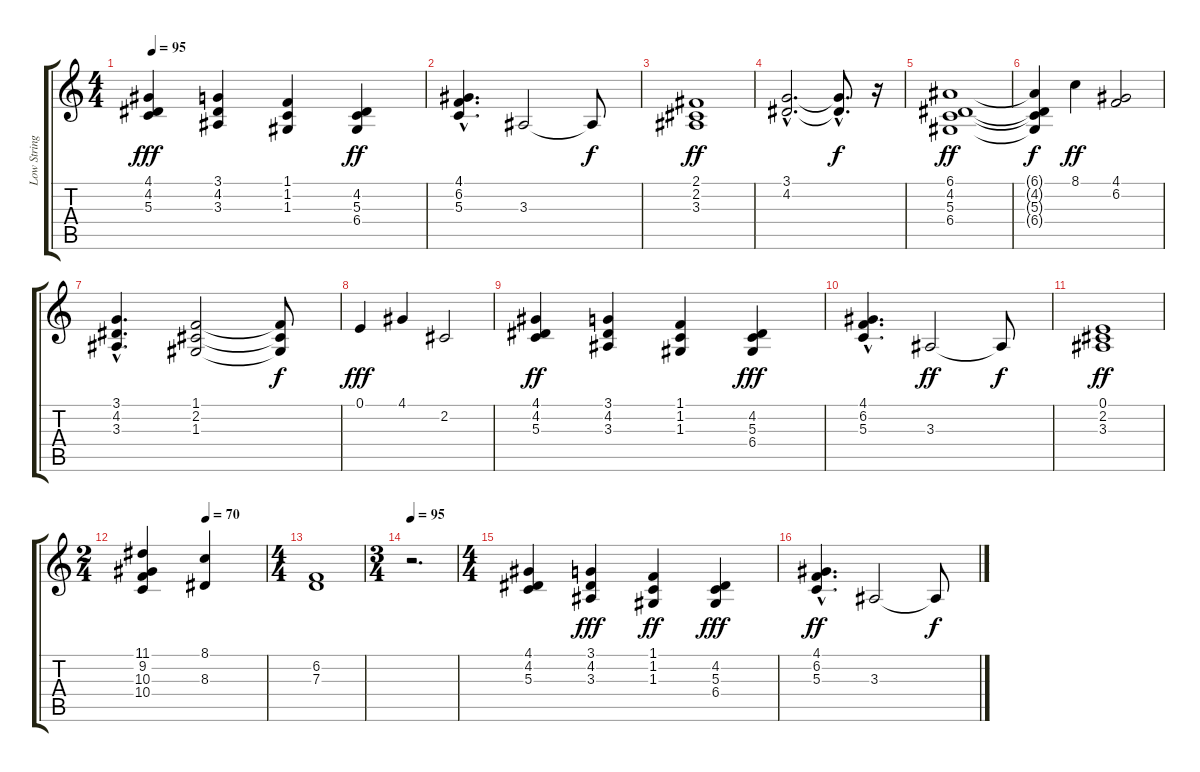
\track ("Low Strings" "Low String") {instrument stringensemble2}
\staff {score tabs}
\tuning (E4 B3 G3 D3 A2 E2) {hide}
\ts (4 4)
\tempo 95
\clef g2
\ks c
(4.1 4.2 5.3).4{dy fff} (3.1 4.2 3.3).4 (1.1 1.2 1.3).4 (4.2 5.3 6.4).4{dy ff} |
(4.1 6.2 5.3{hac}).4{d} 3.3.2 3.3{t}.8{dy f} |
(2.1 2.2 3.3).1{dy ff} |
(3.1{hac} 4.2{hac}).2{d} (3.1{hac t} 4.2{hac t}).8{d dy f} r.16 |
(6.1 4.2 5.3 6.4).1{dy ff} |
(6.1{t} 4.2{t} 5.3{t} 6.4{t}).4{dy f} 8.1.4{dy ff} (4.1 6.2).2 |
(3.1{hac} 4.2{hac} 3.3{hac}).4{d} (1.1 2.2 1.3).2 (1.1{t} 2.2{t} 1.3{t}).8{dy f} |
0.1.4{dy fff} 4.1.4 2.2.2 |
(4.1 4.2 5.3).4{dy ff} (3.1 4.2 3.3).4 (1.1 1.2 1.3).4 (4.2 5.3 6.4).4{dy fff} |
(4.1 6.2 5.3{hac}).4{d} 3.3.2{dy ff} 3.3{t}.8{dy f} |
(0.1 2.2 3.3).1{dy ff} |
\ts (2 4)
\tempo (70 0.5)
(11.1 9.2 10.3 10.4).4 (8.1 8.3).4 |
\ts (4 4)
(6.2 7.3).1 |
\ts (3 4)
\tempo 95
r.2{d} |
\ts (4 4)
(4.1 4.2 5.3).4{volume 8} (3.1 4.2 3.3).4{dy fff} (1.1 1.2 1.3).4{dy ff} (4.2 5.3 6.4).4{dy fff} |
(4.1 6.2 5.3{hac}).4{d dy ff} 3.3.2 3.3{t}.8{dy f}
